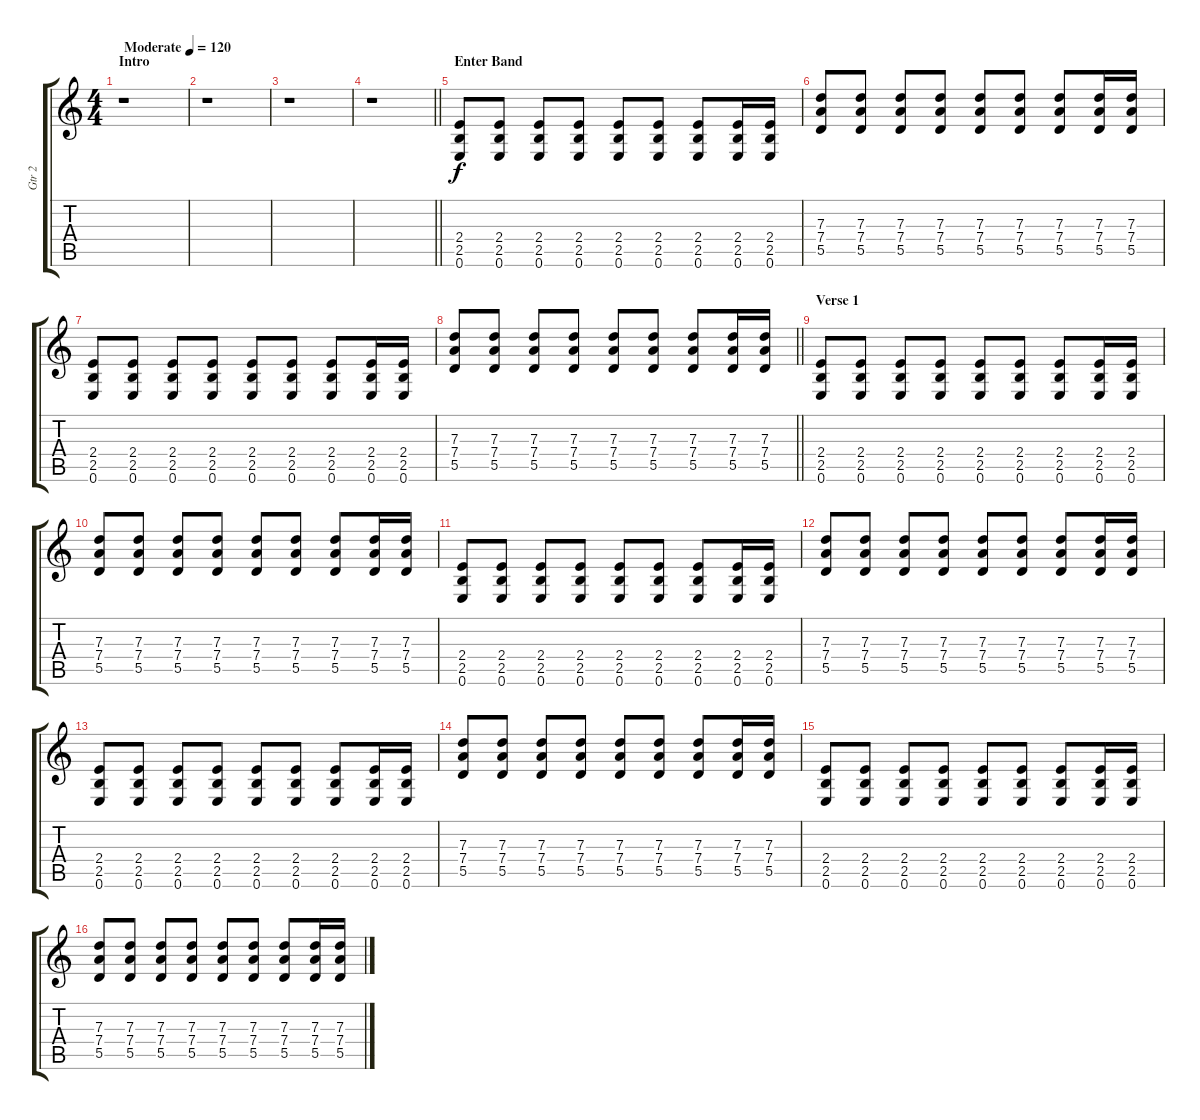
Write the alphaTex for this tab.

\track ("Gtr 2" "Gtr 2") {instrument distortionguitar}
\staff {score tabs}
\tuning (E4 B3 G3 D3 A2 E2) {hide}
\ts (4 4)
\section ("" "Intro")
\tempo (120 "Moderate")
\clef g2
\ks c
r.1{dy f instrument distortionguitar} |
r.1 |
r.1 |
\barLineRight lightlight
r.1 |
\section ("" "Enter Band")
(2.4 2.5 0.6).8 (2.4 2.5 0.6).8 (2.4 2.5 0.6).8 (2.4 2.5 0.6).8 (2.4 2.5 0.6).8 (2.4 2.5 0.6).8 (2.4 2.5 0.6).8 (2.4 2.5 0.6).16 (2.4 2.5 0.6).16 |
(7.3 7.4 5.5).8 (7.3 7.4 5.5).8 (7.3 7.4 5.5).8 (7.3 7.4 5.5).8 (7.3 7.4 5.5).8 (7.3 7.4 5.5).8 (7.3 7.4 5.5).8 (7.3 7.4 5.5).16 (7.3 7.4 5.5).16 |
(2.4 2.5 0.6).8 (2.4 2.5 0.6).8 (2.4 2.5 0.6).8 (2.4 2.5 0.6).8 (2.4 2.5 0.6).8 (2.4 2.5 0.6).8 (2.4 2.5 0.6).8 (2.4 2.5 0.6).16 (2.4 2.5 0.6).16 |
\barLineRight lightlight
(7.3 7.4 5.5).8 (7.3 7.4 5.5).8 (7.3 7.4 5.5).8 (7.3 7.4 5.5).8 (7.3 7.4 5.5).8 (7.3 7.4 5.5).8 (7.3 7.4 5.5).8 (7.3 7.4 5.5).16 (7.3 7.4 5.5).16 |
\section ("" "Verse 1")
(2.4 2.5 0.6).8 (2.4 2.5 0.6).8 (2.4 2.5 0.6).8 (2.4 2.5 0.6).8 (2.4 2.5 0.6).8 (2.4 2.5 0.6).8 (2.4 2.5 0.6).8 (2.4 2.5 0.6).16 (2.4 2.5 0.6).16 |
(7.3 7.4 5.5).8 (7.3 7.4 5.5).8 (7.3 7.4 5.5).8 (7.3 7.4 5.5).8 (7.3 7.4 5.5).8 (7.3 7.4 5.5).8 (7.3 7.4 5.5).8 (7.3 7.4 5.5).16 (7.3 7.4 5.5).16 |
(2.4 2.5 0.6).8 (2.4 2.5 0.6).8 (2.4 2.5 0.6).8 (2.4 2.5 0.6).8 (2.4 2.5 0.6).8 (2.4 2.5 0.6).8 (2.4 2.5 0.6).8 (2.4 2.5 0.6).16 (2.4 2.5 0.6).16 |
(7.3 7.4 5.5).8 (7.3 7.4 5.5).8 (7.3 7.4 5.5).8 (7.3 7.4 5.5).8 (7.3 7.4 5.5).8 (7.3 7.4 5.5).8 (7.3 7.4 5.5).8 (7.3 7.4 5.5).16 (7.3 7.4 5.5).16 |
(2.4 2.5 0.6).8 (2.4 2.5 0.6).8 (2.4 2.5 0.6).8 (2.4 2.5 0.6).8 (2.4 2.5 0.6).8 (2.4 2.5 0.6).8 (2.4 2.5 0.6).8 (2.4 2.5 0.6).16 (2.4 2.5 0.6).16 |
(7.3 7.4 5.5).8 (7.3 7.4 5.5).8 (7.3 7.4 5.5).8 (7.3 7.4 5.5).8 (7.3 7.4 5.5).8 (7.3 7.4 5.5).8 (7.3 7.4 5.5).8 (7.3 7.4 5.5).16 (7.3 7.4 5.5).16 |
(2.4 2.5 0.6).8 (2.4 2.5 0.6).8 (2.4 2.5 0.6).8 (2.4 2.5 0.6).8 (2.4 2.5 0.6).8 (2.4 2.5 0.6).8 (2.4 2.5 0.6).8 (2.4 2.5 0.6).16 (2.4 2.5 0.6).16 |
(7.3 7.4 5.5).8 (7.3 7.4 5.5).8 (7.3 7.4 5.5).8 (7.3 7.4 5.5).8 (7.3 7.4 5.5).8 (7.3 7.4 5.5).8 (7.3 7.4 5.5).8 (7.3 7.4 5.5).16 (7.3 7.4 5.5).16
